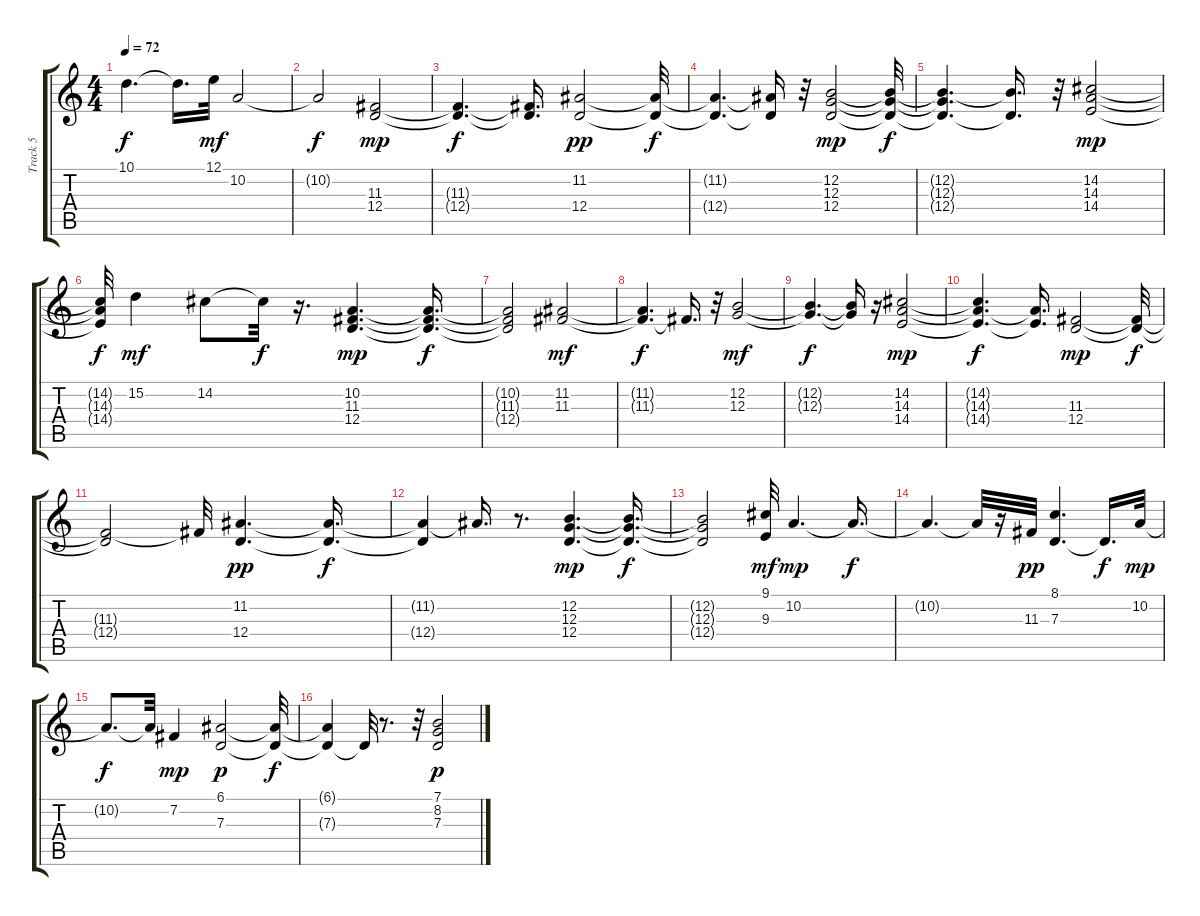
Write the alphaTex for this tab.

\track ("Track 5" "Track 5") {instrument voiceoohs}
\staff {score tabs}
\tuning (E4 B3 G3 D3 A2 E2) {hide}
\ts (4 4)
\tempo 72
\clef g2
\ks c
10.1{t}.4{d dy f} 10.1{t}.16{d} 12.1.32{dy mf} 10.2.2 |
10.2{t}.2{dy f} (11.3 12.4).2{dy mp} |
(11.3{t} 12.4{t}).4{d dy f} (11.3{t} 12.4{t}).16{d} (11.2 12.4).2{dy pp} (11.2{t} 12.4{t}).32{dy f} |
(11.2{t} 12.4{t}).4{d} (11.2{t} 12.4{t}).16 r.32 (12.2 12.3 12.4).2{dy mp} (12.2{t} 12.3{t} 12.4{t}).32{dy f} |
(12.2{t} 12.3{t} 12.4{t}).4{d} (12.2{t} 12.4{t}).16{d} r.32 (14.2 14.3 14.4).2{dy mp} |
(14.2{t} 14.3{t} 14.4{t}).32{dy f} 15.2.4{dy mf} 14.2.8 14.2{t}.32{dy f} r.16{d} (10.2 11.3 12.4).4{d dy mp} (10.2{t} 11.3{t} 12.4{t}).16{d dy f} |
(10.2{t} 11.3{t} 12.4{t}).2 (11.2 11.3).2{dy mf} |
(11.2{t} 11.3{t}).4{d dy f} 11.3{t}.16{d} r.32 (12.2 12.3).2{dy mf} |
(12.2{t} 12.3{t}).4{d dy f} (12.2{t} 12.3{t}).16 r.16 (14.2 14.3 14.4).2{dy mp} |
(14.2{t} 14.3{t} 14.4{t}).4{d dy f} (14.3{t} 14.4{t}).16{d} (11.3 12.4).2{dy mp} (11.3{t} 12.4{t}).32{dy f} |
(11.3{t} 12.4{t}).2 11.3{t}.32 (11.2 12.4).4{d dy pp} (11.2{t} 12.4{t}).16{d dy f} |
(11.2{t} 12.4{t}).4 11.2{t}.16{d} r.8{d} (12.2 12.3 12.4).4{d dy mp} (12.2{t} 12.3{t} 12.4{t}).16{d dy f} |
(12.2{t} 12.3{t} 12.4{t}).2 (9.1 9.3).32{dy mf} 10.2.4{d dy mp} 10.2{t}.16{d dy f} |
10.2{t}.4{d} 10.2{t}.32 r.16 11.3.32{dy pp} (8.1 7.3).4{d} 7.3{t}.16{d dy f} 10.2.32{dy mp} |
10.2{t}.8{d dy f} 10.2{t}.32 7.2.4{dy mp} (6.1 7.3).2{dy p} (6.1{t} 7.3{t}).32{dy f} |
(6.1{t} 7.3{t}).4 7.3{t}.32 r.8{d} r.32 (7.1 8.2 7.3).2{dy p}
